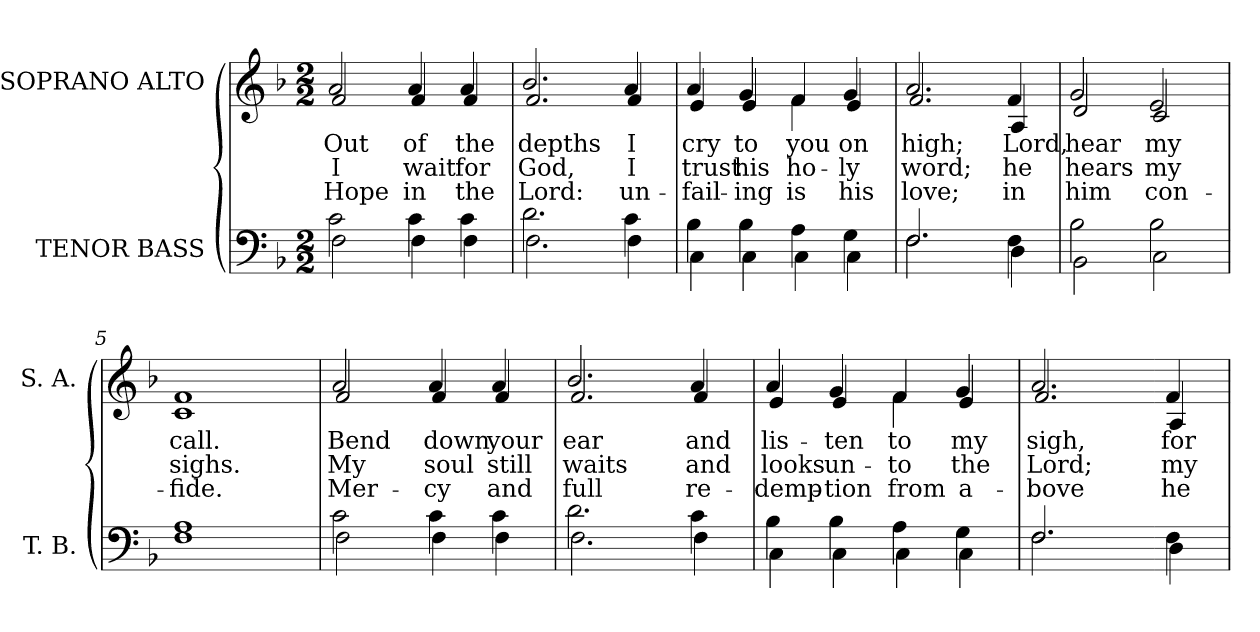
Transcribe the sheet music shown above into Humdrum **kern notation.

**kern	**kern	**text	**text	**text
*part2	*part1	*part1	*part1	*part1
*staff2	*staff1	*staff1	*staff1	*staff1
*I"TENOR BASS	*I"SOPRANO ALTO	*	*	*
*I'T. B.	*I'S. A.	*	*	*
!!LO:PB:g=z
*clefF4	*clefG2	*	*	*
*k[b-]	*k[b-]	*	*	*
*F:	*F:	*	*	*
*M2/2	*M2/2	*	*	*
=	=	=	=	=
*^	*	*	*	*
!	!	!LO:TX:b:cj:t=1	!	!	!
!	!	!LO:TX:b:cj:t=2	!	!	!
!	!	!LO:TX:b:cj:t=3	!	!	!
!	!	!	!LO:LY:b:color=#000000	!LO:LY:b:color=#000000	!LO:LY:b:color=#000000
*	*	*^	*	*	*
2ci\	2Fi\	2ai/	2fi/	Out	I	Hope
!	!	!	!	!LO:LY:b:color=#000000	!LO:LY:b:color=#000000	!LO:LY:b:color=#000000
4ci\	4Fi\	4ai/	4fi/	of	wait	in
!	!	!	!	!LO:LY:b:color=#000000	!LO:LY:b:color=#000000	!LO:LY:b:color=#000000
4ci\	4Fi\	4ai/	4fi/	the	for	the
=1	=1	=1	=1	=1	=1	=1
!	!	!	!	!LO:LY:b:color=#000000	!LO:LY:b:color=#000000	!LO:LY:b:color=#000000
2.di\	2.Fi\	2.b-i/	2.fi/	depths	God,	Lord:
!	!	!	!	!LO:LY:b:color=#000000	!LO:LY:b:color=#000000	!LO:LY:b:color=#000000
4ci\	4Fi\	4ai/	4fi/	I	I	un-
=2	=2	=2	=2	=2	=2	=2
!	!	!	!	!LO:LY:b:color=#000000	!LO:LY:b:color=#000000	!LO:LY:b:color=#000000
4B-i\	4Ci\	4ai/	4ei/	cry	trust	-fail-
!	!	!	!	!LO:LY:b:color=#000000	!LO:LY:b:color=#000000	!LO:LY:b:color=#000000
4B-i\	4Ci\	4gi/	4ei/	to	his	-ing
!	!	!	!	!LO:LY:b:color=#000000	!LO:LY:b:color=#000000	!LO:LY:b:color=#000000
4Ai\	4Ci\	4fi/	4fi\	you	ho-	is
!	!	!	!	!LO:LY:b:color=#000000	!LO:LY:b:color=#000000	!LO:LY:b:color=#000000
4Gi\	4Ci\	4gi/	4ei/	on	-ly	his
=3	=3	=3	=3	=3	=3	=3
!	!	!	!	!LO:LY:b:color=#000000	!LO:LY:b:color=#000000	!LO:LY:b:color=#000000
2.Fi/	2.Fi\	2.ai/	2.fi/	high;	word;	love;
!	!	!	!	!LO:LY:b:color=#000000	!LO:LY:b:color=#000000	!LO:LY:b:color=#000000
4Fi\	4Di\	4fi/	4Ai/	Lord,	he	in
=4	=4	=4	=4	=4	=4	=4
!	!	!	!	!LO:LY:b:color=#000000	!LO:LY:b:color=#000000	!LO:LY:b:color=#000000
2B-i\	2BB-i\	2gi/	2di/	hear	hears	him
!	!	!	!	!LO:LY:b:color=#000000	!LO:LY:b:color=#000000	!LO:LY:b:color=#000000
2B-i\	2Ci\	2ei/	2ci/	my	my	con-
=5	=5	=5	=5	=5	=5	=5
!	!	!	!	!LO:LY:b:color=#000000	!LO:LY:b:color=#000000	!LO:LY:b:color=#000000
1Ai	1Fi	1fi	1ci	call.	sighs.	-fide.
!!LO:LB:g=z	!!
=6	=6	=6	=6	=6	=6	=6
!	!	!	!	!LO:LY:b:color=#000000	!LO:LY:b:color=#000000	!LO:LY:b:color=#000000
2ci\	2Fi\	2ai/	2fi/	Bend	My	Mer-
!	!	!	!	!LO:LY:b:color=#000000	!LO:LY:b:color=#000000	!LO:LY:b:color=#000000
4ci\	4Fi\	4ai/	4fi/	down	soul	-cy
!	!	!	!	!LO:LY:b:color=#000000	!LO:LY:b:color=#000000	!LO:LY:b:color=#000000
4ci\	4Fi\	4ai/	4fi/	your	still	and
=7	=7	=7	=7	=7	=7	=7
!	!	!	!	!LO:LY:b:color=#000000	!LO:LY:b:color=#000000	!LO:LY:b:color=#000000
2.di\	2.Fi\	2.b-i/	2.fi/	ear	waits	full
!	!	!	!	!LO:LY:b:color=#000000	!LO:LY:b:color=#000000	!LO:LY:b:color=#000000
4ci\	4Fi\	4ai/	4fi/	and	and	re-
=8	=8	=8	=8	=8	=8	=8
!	!	!	!	!LO:LY:b:color=#000000	!LO:LY:b:color=#000000	!LO:LY:b:color=#000000
4B-i\	4Ci\	4ai/	4ei/	lis-	looks	-demp-
!	!	!	!	!LO:LY:b:color=#000000	!LO:LY:b:color=#000000	!LO:LY:b:color=#000000
4B-i\	4Ci\	4gi/	4ei/	-ten	un-	-tion
!	!	!	!	!LO:LY:b:color=#000000	!LO:LY:b:color=#000000	!LO:LY:b:color=#000000
4Ai\	4Ci\	4fi/	4fi\	to	-to	from
!	!	!	!	!LO:LY:b:color=#000000	!LO:LY:b:color=#000000	!LO:LY:b:color=#000000
4Gi\	4Ci\	4gi/	4ei/	my	the	a-
=9	=9	=9	=9	=9	=9	=9
!	!	!	!	!LO:LY:b:color=#000000	!LO:LY:b:color=#000000	!LO:LY:b:color=#000000
2.Fi/	2.Fi\	2.ai/	2.fi/	sigh,	Lord;	-bove
!!LO:LB:g=z	!!
=10-	=10-	=10-	=10-	=10-	=10-	=10-
!	!	!	!	!LO:LY:b:color=#000000	!LO:LY:b:color=#000000	!LO:LY:b:color=#000000
4Fi\	4Di\	4fi/	4Ai/	for-	my	he
*v	*v	*	*	*	*	*
*	*v	*v	*	*	*
=	=	=	=	=
*-	*-	*-	*-	*-
